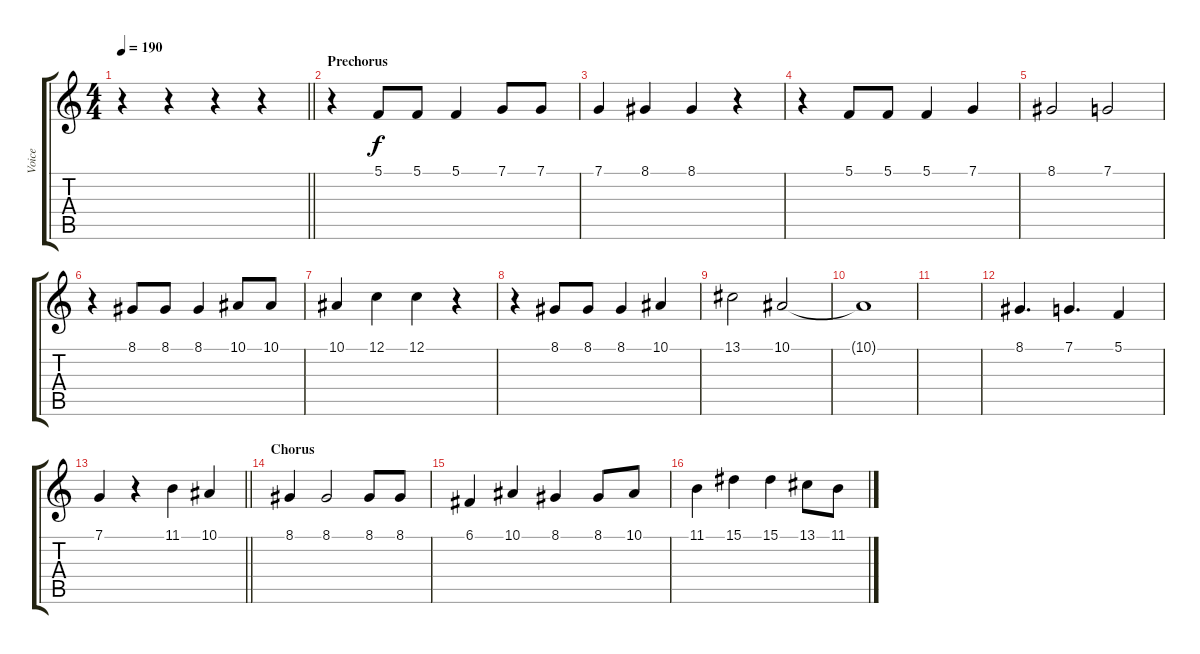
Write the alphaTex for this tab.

\track ("Voice" "Voice") {instrument lead6voice}
\staff {score tabs}
\tuning (C4 G3 Eb3 Bb2 F2 C2) {hide}
\ts (4 4)
\tempo 190
\clef g2
\barLineRight lightlight
\ks c
r.4{dy f} r.4 r.4 r.4 |
\section ("" "Prechorus")
r.4 5.1.8 5.1.8 5.1.4 7.1.8 7.1.8 |
7.1.4 8.1.4 8.1.4 r.4 |
r.4 5.1.8 5.1.8 5.1.4 7.1.4 |
8.1.2 7.1.2 |
r.4 8.1.8 8.1.8 8.1.4 10.1.8 10.1.8 |
10.1.4 12.1.4 12.1.4 r.4 |
r.4 8.1.8 8.1.8 8.1.4 10.1.4 |
13.1.2 10.1.2 |
10.1{t}.1 |
|
8.1.4{d} 7.1.4{d} 5.1.4 |
\barLineRight lightlight
7.1.4 r.4 11.1.4 10.1.4 |
\section ("" "Chorus")
8.1.4 8.1.2 8.1.8 8.1.8 |
6.1.4 10.1.4 8.1.4 8.1.8 10.1.8 |
11.1.4 15.1.4 15.1.4 13.1.8 11.1.8
